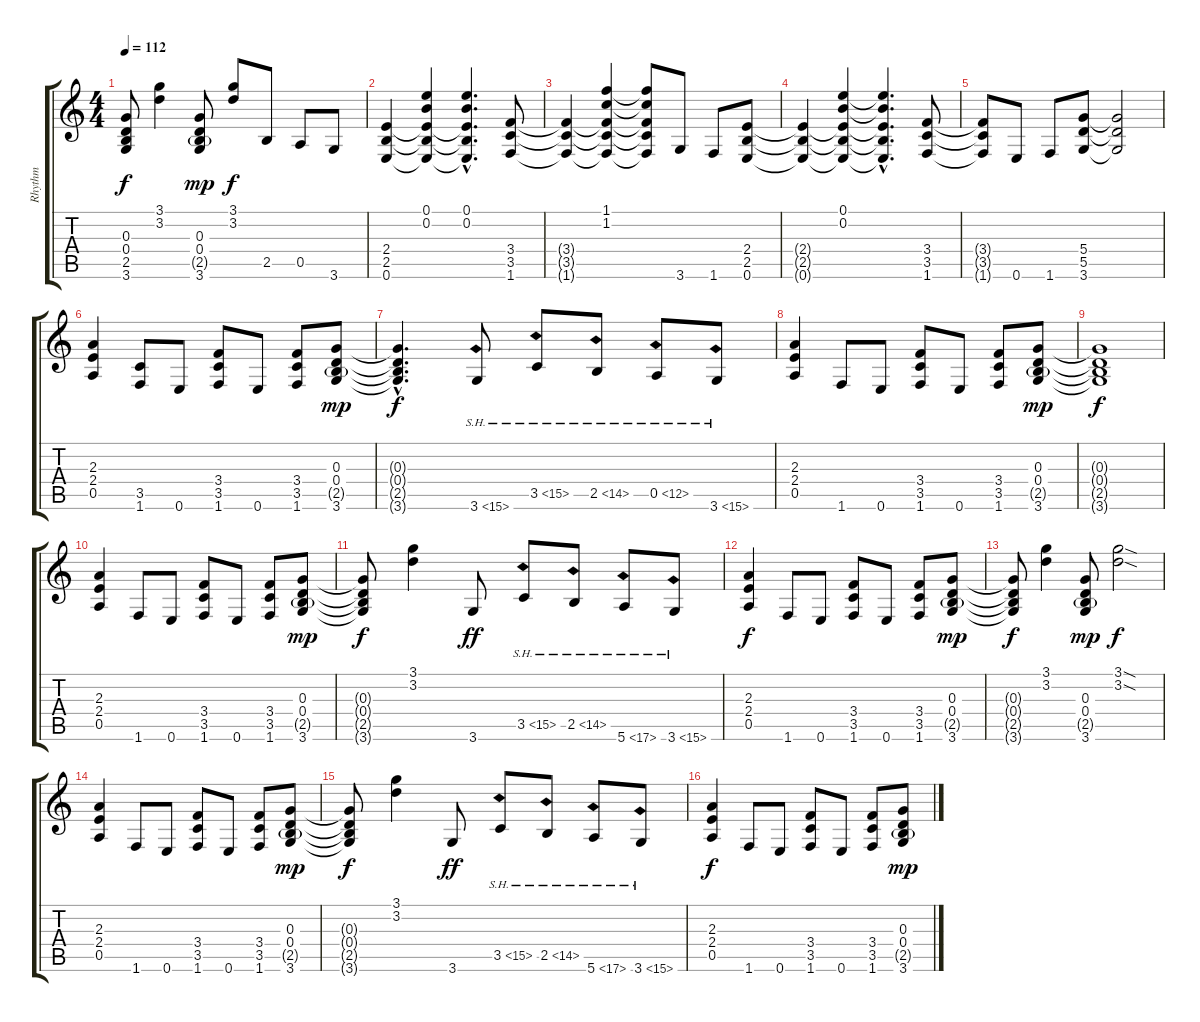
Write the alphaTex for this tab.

\track ("Rhythm" "Rhythm") {instrument overdrivenguitar}
\staff {score tabs}
\tuning (E4 B3 G3 D3 A2 E2) {hide}
\ts (4 4)
\tempo 112
\clef g2
\ks c
(0.3{t} 0.4{t} 2.5{t} 3.6{t}).8{dy f} (3.1 3.2).4 (0.3 0.4 2.5{g} 3.6).8{dy mp} (3.1 3.2).8{dy f} 2.5.8 0.5.8 3.6.8 |
(2.4 2.5 0.6).4 (0.1 0.2 2.4{t} 2.5{t} 0.6{t}).4 (0.1{hac} 0.2{hac} 2.4{hac t} 2.5{hac t} 0.6{hac t}).4{d} (3.4 3.5 1.6).8 |
(3.4{t} 3.5{t} 1.6{t}).4 (1.1 1.2 3.4{t} 3.5{t} 1.6{t}).4 (1.1{t} 1.2{t} 3.4{t} 3.5{t} 1.6{t}).8 3.6.8 1.6.8 (2.4 2.5 0.6).8 |
(2.4{t} 2.5{t} 0.6{t}).4 (0.1 0.2 2.4{t} 2.5{t} 0.6{t}).4 (0.1{hac t} 0.2{hac t} 2.4{hac t} 2.5{hac t} 0.6{hac t}).4{d} (3.4 3.5 1.6).8 |
(3.4{t} 3.5{t} 1.6{t}).8 0.6.8 1.6.8 (5.4 5.5 3.6).8 (5.4{t} 5.5{t} 3.6{t}).2 |
(2.3 2.4 0.5).4 (3.5 1.6).8 0.6.8 (3.4 3.5 1.6).8 0.6.8 (3.4 3.5 1.6).8 (0.3 0.4 2.5{g} 3.6).8{dy mp} |
(0.3{hac t} 0.4{hac t} 2.5{hac t} 3.6{hac t}).4{d dy f} 3.6{sh 12}.8 3.5{sh 12}.8 2.5{sh 12}.8 0.5{sh 12}.8 3.6{sh 12}.8 |
(2.3 2.4 0.5).4 1.6.8 0.6.8 (3.4 3.5 1.6).8 0.6.8 (3.4 3.5 1.6).8 (0.3 0.4 2.5{g} 3.6).8{dy mp} |
(0.3{t} 0.4{t} 2.5{t} 3.6{t}).1{dy f} |
(2.3 2.4 0.5).4{volume 12} 1.6.8 0.6.8 (3.4 3.5 1.6).8 0.6.8 (3.4 3.5 1.6).8 (0.3 0.4 2.5{g} 3.6).8{dy mp} |
(0.3{t} 0.4{t} 2.5{t} 3.6{t}).8{dy f} (3.1 3.2).4 3.6.8{dy ff} 3.5{sh 12}.8 2.5{sh 12}.8 5.6{sh 12}.8 3.6{sh 12}.8 |
(2.3 2.4 0.5).4{dy f} 1.6.8 0.6.8 (3.4 3.5 1.6).8 0.6.8 (3.4 3.5 1.6).8 (0.3 0.4 2.5{g} 3.6).8{dy mp} |
(0.3{t} 0.4{t} 2.5{t} 3.6{t}).8{dy f} (3.1 3.2).4 (0.3 0.4 2.5{g} 3.6).8{dy mp} (3.1{sod} 3.2{sod}).2{dy f} |
(2.3 2.4 0.5).4 1.6.8 0.6.8 (3.4 3.5 1.6).8 0.6.8 (3.4 3.5 1.6).8 (0.3 0.4 2.5{g} 3.6).8{dy mp} |
(0.3{t} 0.4{t} 2.5{t} 3.6{t}).8{dy f} (3.1 3.2).4 3.6.8{dy ff} 3.5{sh 12}.8 2.5{sh 12}.8 5.6{sh 12}.8 3.6{sh 12}.8 |
(2.3 2.4 0.5).4{dy f} 1.6.8 0.6.8 (3.4 3.5 1.6).8 0.6.8 (3.4 3.5 1.6).8 (0.3 0.4 2.5{g} 3.6).8{dy mp}
